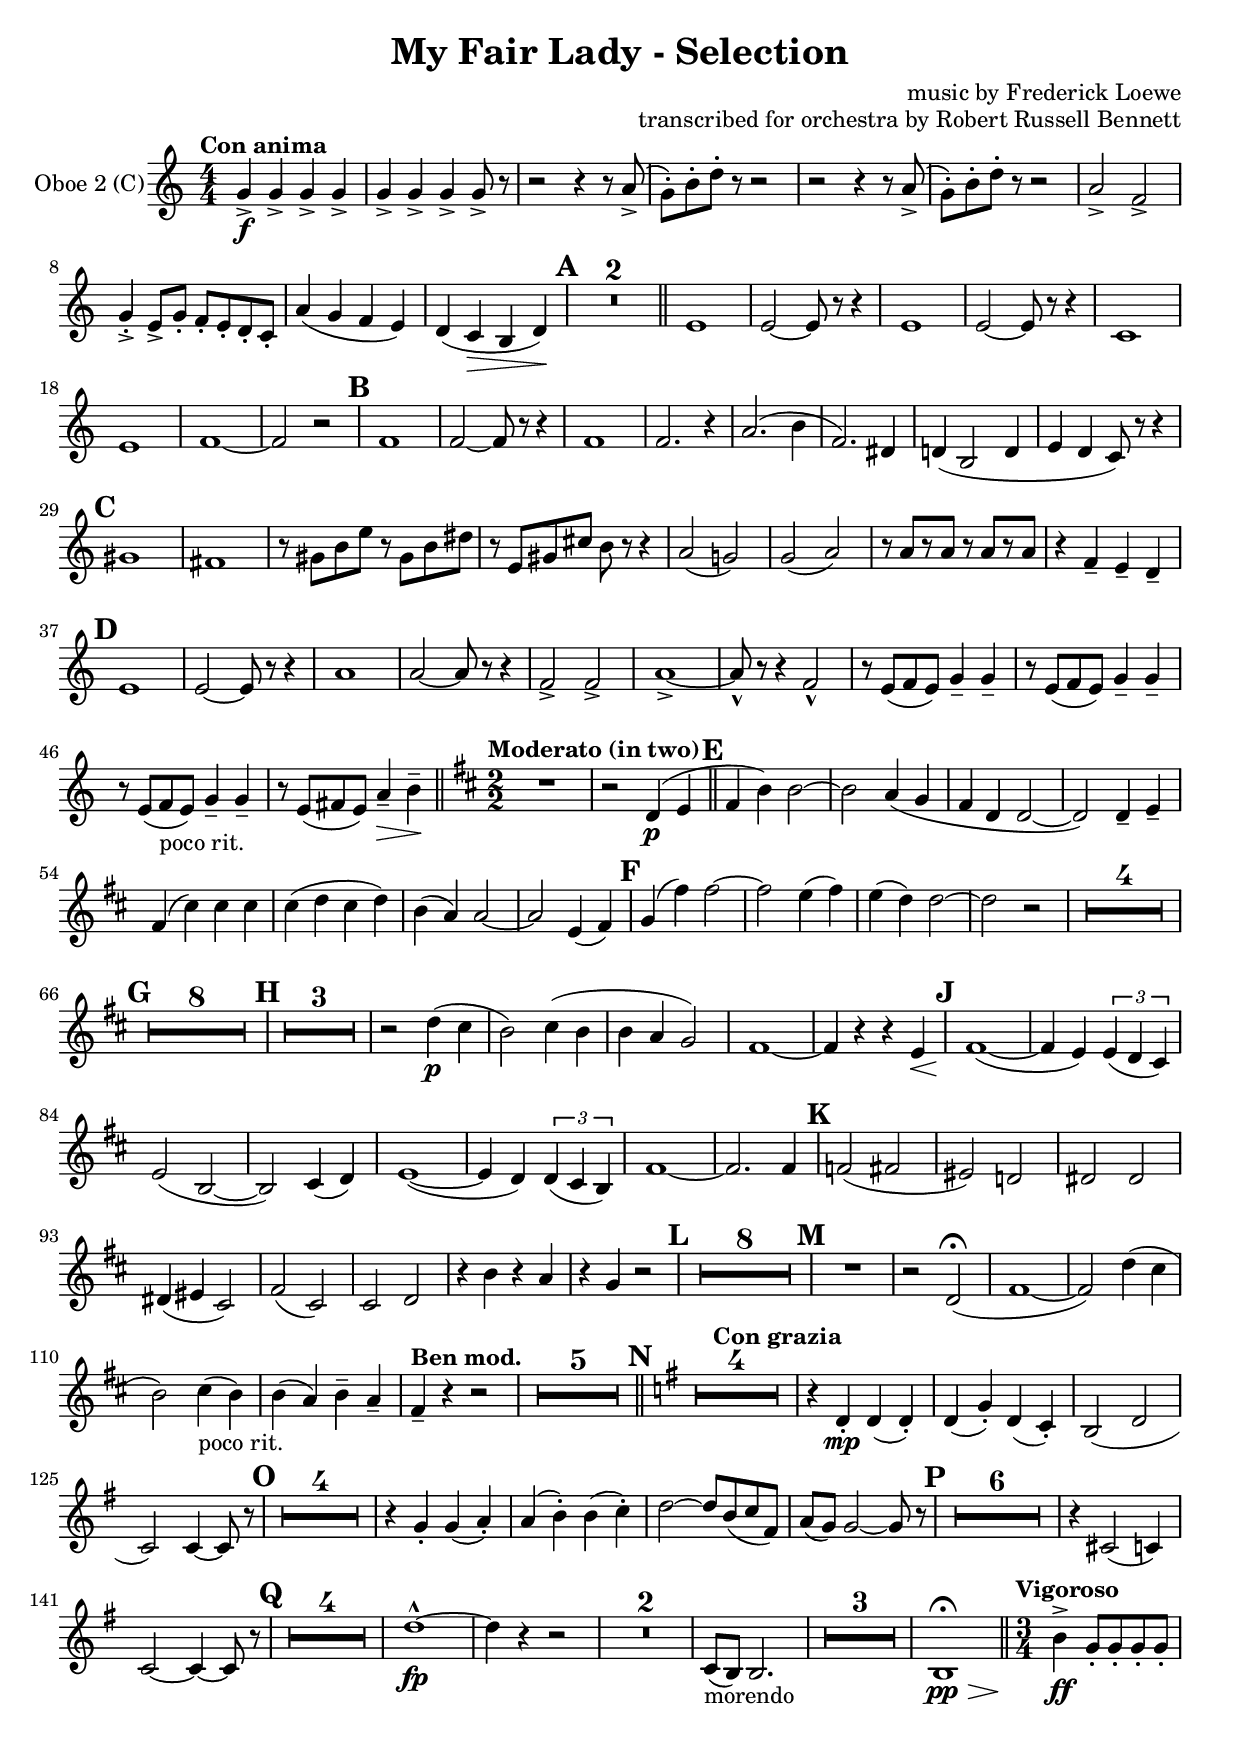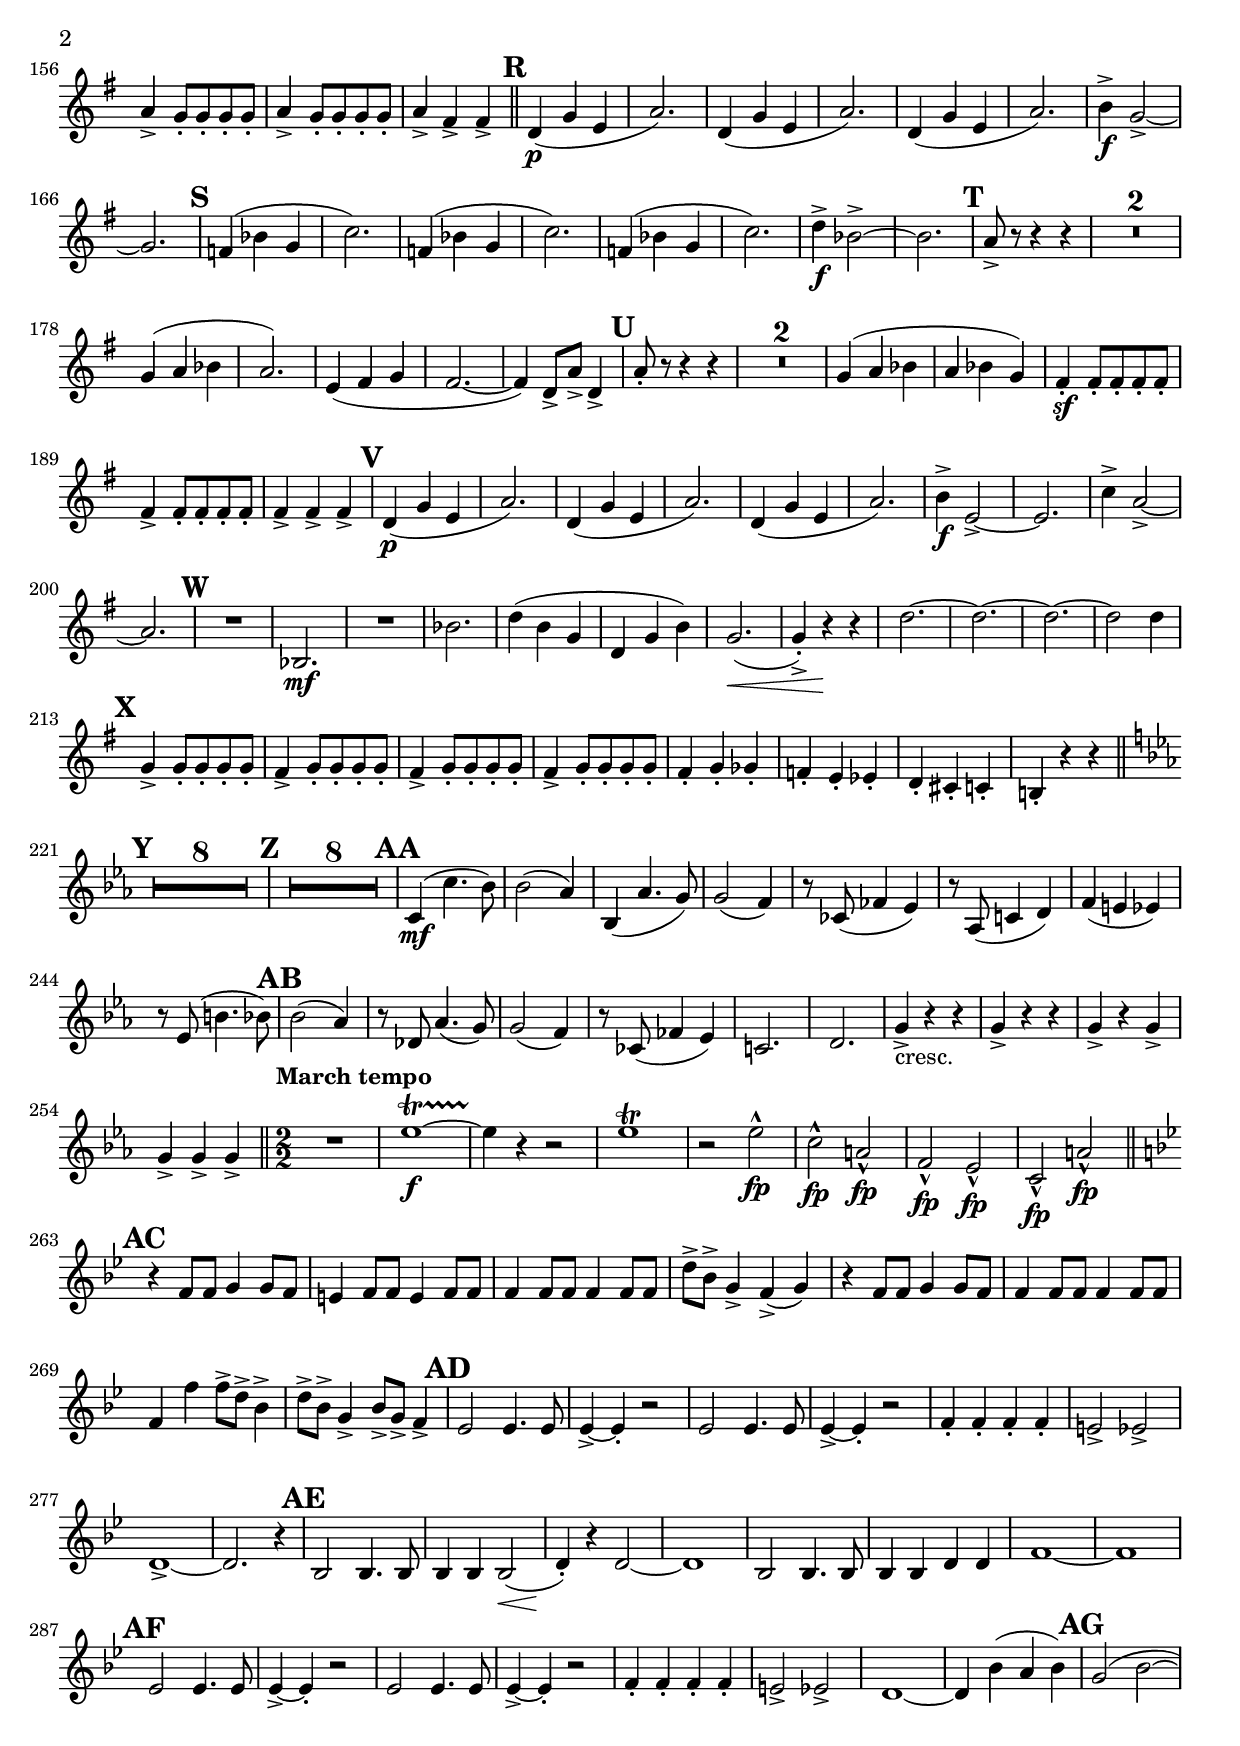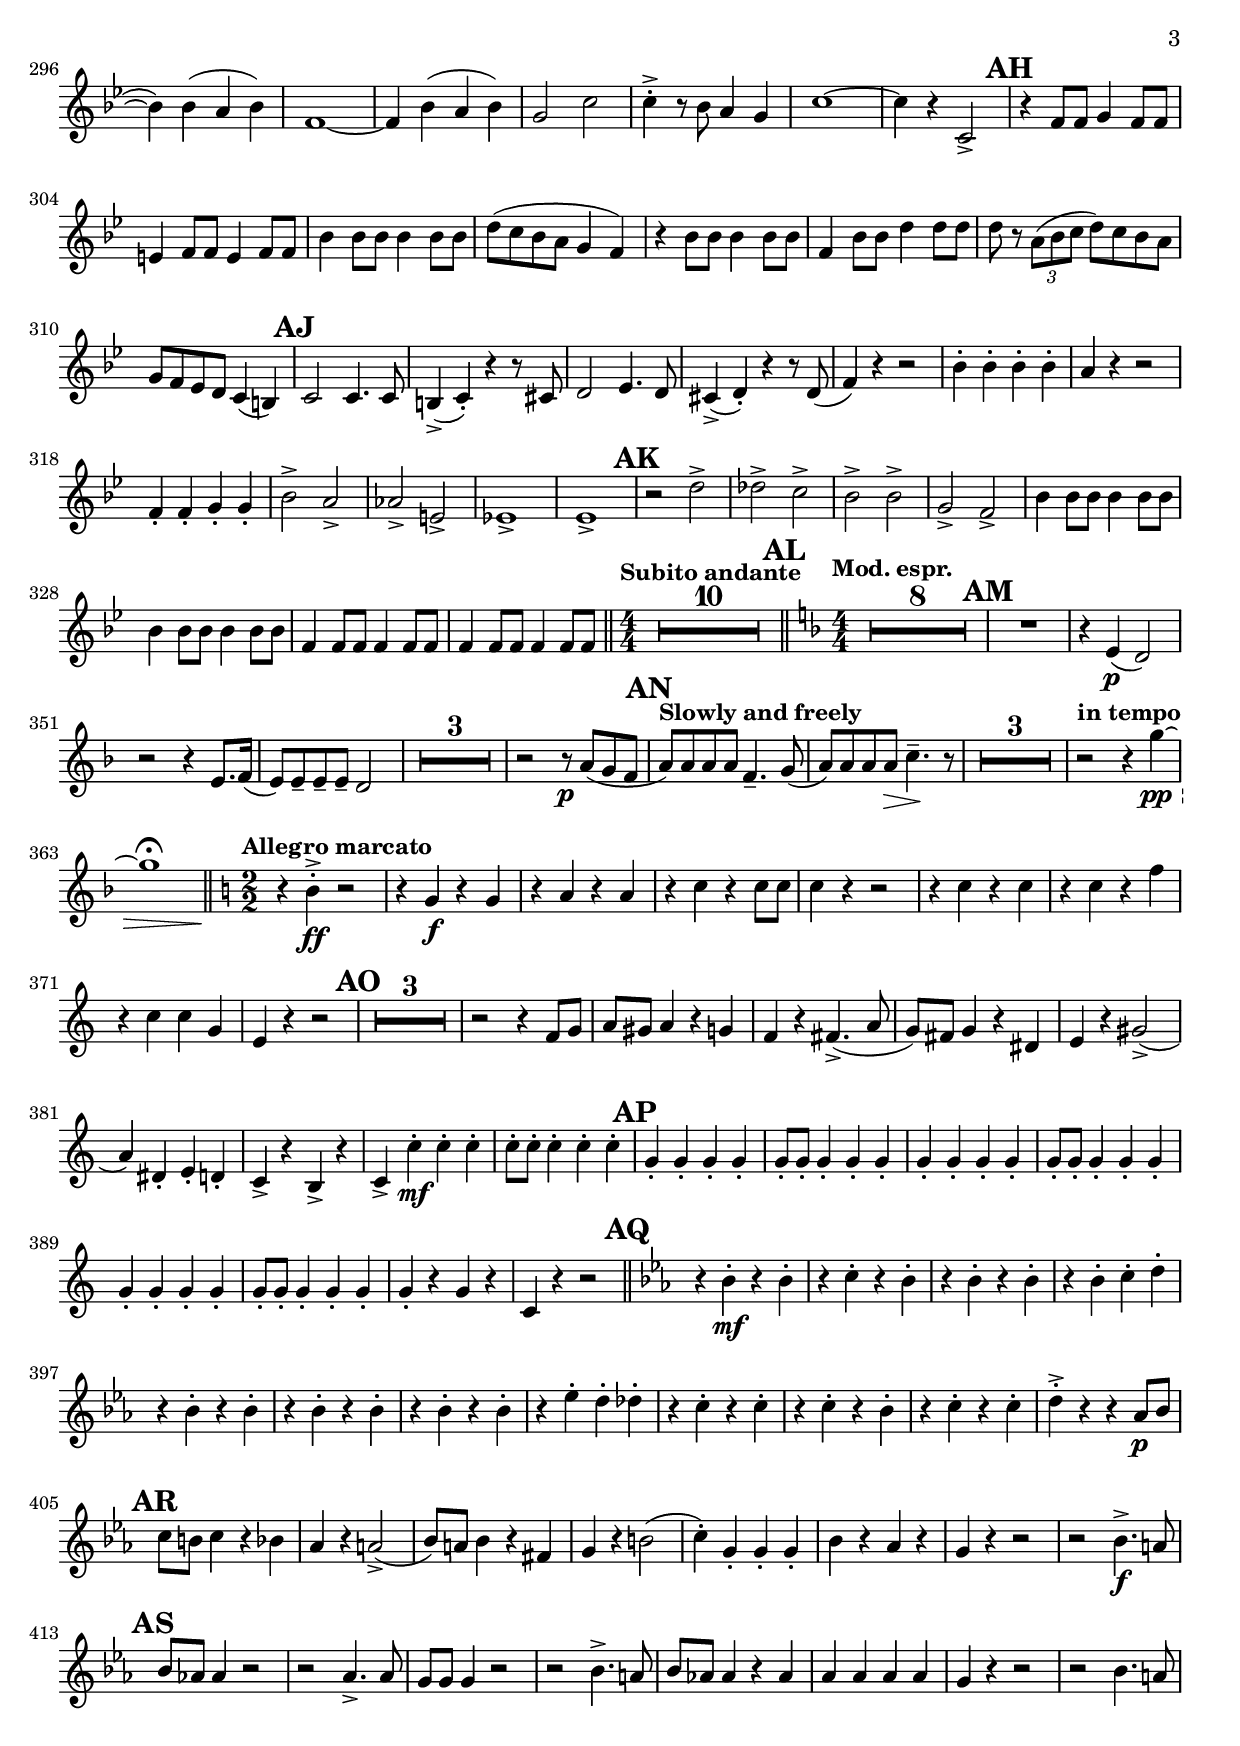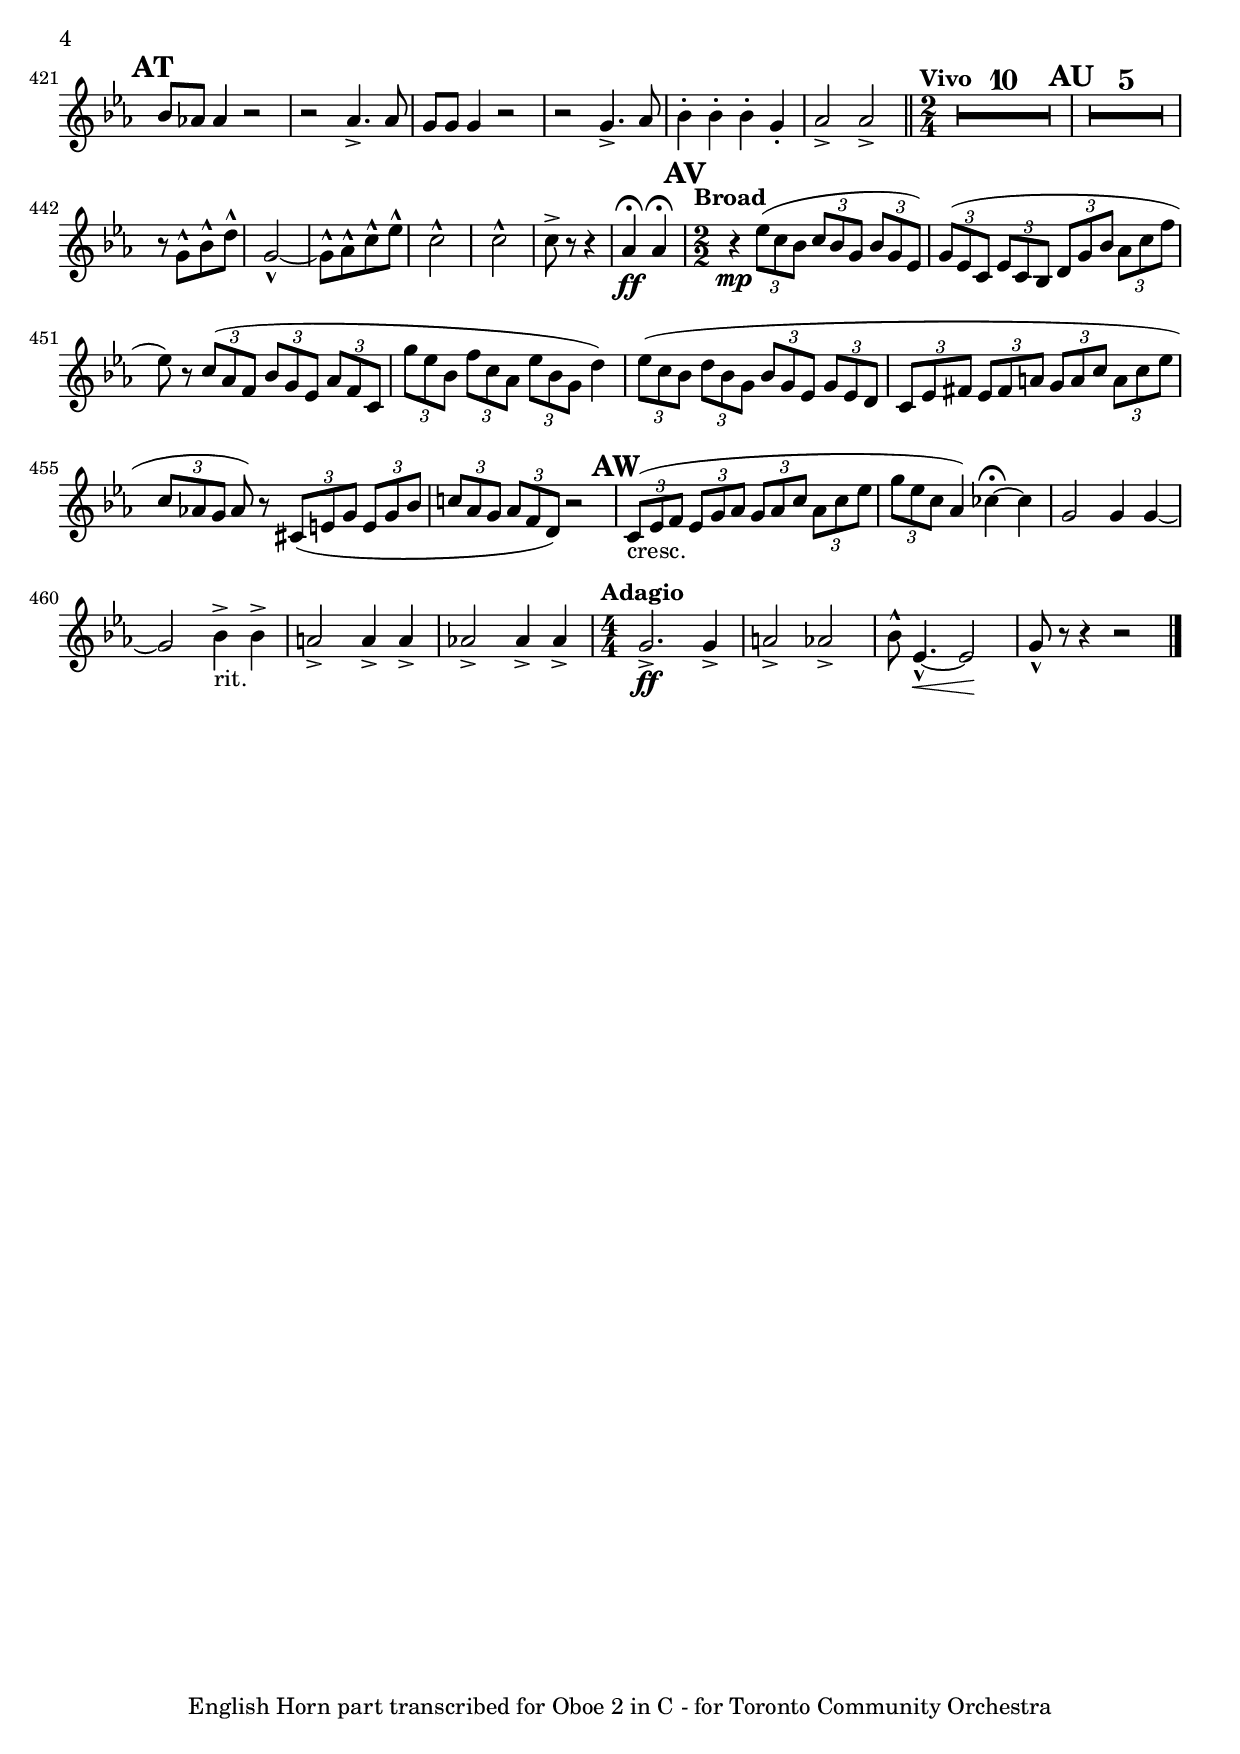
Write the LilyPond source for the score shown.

\version "2.22.0"
% \include "english.ly"

\header {
    title = "My Fair Lady - Selection"
    composer = "music by Frederick Loewe"
    opus = "transcribed for orchestra by Robert Russell Bennett"
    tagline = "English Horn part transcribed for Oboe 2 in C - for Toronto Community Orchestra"
}

\layout {
    \context {
        \Score
        markFormatter = #format-mark-circle-barnumbers
    }
  }

global = {
    \key g \major
    \time 4/4
    \tempo Allegro
    \accidentalStyle default
}

eng_horn_p_one =  \compressMMRests {
    \override MultiMeasureRest.expand-limit = #2
    \time 4/4 \key g \major \tempo "Con anima"
    d4->\f \repeat unfold 6 {d4->} d8-> r  
    \repeat unfold 2{
        r2 r4 r8 e->(d\staccato) [fis\staccato a\staccato] r8 r2 
    } e2-> c-> d4->\staccato b8-> d\staccato c\staccato b\staccato a\staccato g\staccato
    e'4 (d c b) a (g\> fis a\!) \mark \default R1*2 \bar "||"
    \repeat unfold 2 {b1 b2~8 r8 r4} g1 b
    c~2 r2 \mark \default % shifted up the octave for oboe transcription
    c1 c2~8 r8 r4 c1 c2. r4 
    e2. (fis4 c2.) % first two notes shifted up an octave
    ais4 a! (fis2 a4 b a g8) r8 r4 \mark \default
    dis'1 cis r8 dis [fis b] r dis, [fis ais] r b, dis gis fis r r4
    e2 (d!) d (e) r8 e [r e] r e [r e] r4 c\tenuto b\tenuto a\tenuto \mark \default
    b1 b2~8 r r4 e1 e2~8 r r4 c2-> c-> e1->~8\marcato r r4 c2\marcato
    \repeat unfold 2 {r8 b (c b) d4\tenuto d\tenuto} 
    r8 b (c_\markup {poco rit.} b) d4\tenuto d\tenuto r8 b (cis b) e4\>\tenuto fis\!\tenuto
    \bar "||" \defaultTimeSignature \time 2/2 \key a \major \tempo "Moderato (in two)"
    R1*1 r2 a,4\p (b \bar "||" \mark \default
    cis fis) fis2~2 e4 (d cis a a2~2) a4\tenuto b\tenuto 
    cis (gis') gis gis gis (a gis a) fis (e)
    e2~2 b4 (cis) \mark \default
    d (cis') cis2~2 b4 (cis) b4 (a) a2~2 r2 R1*4 \mark \default
    R1*8 \mark \default
    R1*3 r2 a4\p (gis fis2) gis4 (fis fis e d2) cis1~4 r4 r4 b\< \mark \default
    cis1\!(~4 b) \tuplet 3/2 {b (a gis)} b2 (fis~2) gis4 (a) b1(~4 a) \tuplet 3/2 {a (gis fis)}
    cis'1~2. cis4 \mark \default
    c2 (cis bis) a! ais ais ais4 (bis gis2) cis (gis) gis a r4 fis' r e r d r2 \mark \default
    R1*8 \mark \default
    R1 r2 a2\fermata (cis1~2) a'4 (gis fis2) gis4_\markup {poco rit.} (fis) fis (e) fis\tenuto e\tenuto 
    \tempo "Ben mod." cis\tenuto r4 r2 R1*5 \bar "||" \mark \default
    \key d \major \tempo "Con grazia"
    R1*4 r4 a\staccato\mp a (a\staccato) a (d\staccato) a (g\staccato) fis2 (a g) g4~8 r8 \mark \default
    R1*4 r4 d'\staccato d (e\staccato) e (fis\staccato) fis (g\staccato) a2~8 [fis (g cis,)] e [(d)] d2~8 r8 \mark \default
    R1*6 r4 gis,2 (g4) g2~4~8 r \mark \default
    R1*4 a'1\fp-\marcato~4 r r2 R1*2 g,8_\markup {morendo} (fis) fis2. R1*3 fis1\fermata\pp\> \bar "||"
    \time 3/4 \tempo "Vigoroso"
    fis'4->\ff\! \repeat unfold 4 {d8\staccato}
    \repeat unfold 2 {
        e4-> \repeat unfold 4 {d8\staccato}
    } e4-> cis-> cis-> \bar "||" \mark \default
    a4\p (d b e2.) \repeat unfold 2 {a,4 (d b e2.)} fis4\f-> d2->~2. \mark \default
    \repeat unfold 3 {c4 (f d g2.)} a4->\f f2->~2. \mark \default
    e8-> r8 r4 r R1*3/4*2 d4 (e f e2.) b4 (cis d cis2.~4) a8->[ 
        e'-> % shifted up an octave for Oboe
    ] a,4-> \mark \default
    e'8\staccato r r4 r R1*3/4*2 d4 (e f e f d) cis\staccato\sf \repeat unfold 4 {cis8\staccato}
    cis4-> \repeat unfold 4 {cis8\staccato} cis4-> cis-> cis-> \mark \default
    a4\p (d b e2.) \repeat unfold 2 {a,4 (d b e2.)} fis4\f-> b,2->~2. g'4-> e2->~2. \mark \default
    R1*3/4 f,2.\mf R1*3/4 f'2. a4 (fis d a d fis) d2.\< (d4\staccato->) r4\! % formatting choice
    r a'2.~2.~2.~2 a4 \mark \default
    d,4-> \repeat unfold 4 {d8\staccato}
    \repeat unfold 3 {
        cis4-> \repeat unfold 4 {d8\staccato}
    } cis4\staccato d\staccato des\staccato c\staccato b\staccato bes\staccato a\staccato gis\staccato 
    g\staccato fis!\staccato r4 r \bar "||" \mark \default
    \key bes \major 
    \repeat unfold 2 {R1*3/4*8 \mark \default}
    g4\mf (g'4. f8) f2 (ees4) f, (ees'4. d8) d2 (c4) r8 ges (ces4 bes) r8 ees, (g!4 a) c (b bes) r8 bes (fis'4. f8) \mark \default
    f2 (ees4) r8 aes,8 ees'4. (d8) d2 (c4) r8 ges (ces4 bes) g!2. a d4->_\markup {cresc.}
    r r d-> r r d-> r d-> d-> d-> d-> \bar "||"
    \time 2/2 \tempo "March tempo"
    R1 bes'1\f\startTrillSpan~4\stopTrillSpan r4 r2 bes1\trill r2 bes\marcato\fp g\marcato\fp e\marcato\fp c\marcato\fp bes\marcato\fp 
    g\marcato\fp 
    e'\marcato\fp % shifted up the octave for Oboe
    \bar "||"
    \key f \major \mark \default r4 c8 [c] d4 d8 [c] b4 c8 [c] b4 c8 [c] c4 c8 [c] c4 c8 [c] 
    a'8-> f-> d4-> c-> (d) r4 c8 [c] d4 d8 [c] c4 c8 [c] c4 c8 [c] c4 c' c8-> a-> f4-> a8-> f-> d4-> f8-> d-> c4-> \mark \default
    \repeat unfold 2 {bes2 bes4. bes8 bes4->~4\staccato r2} \repeat unfold 4 {c4\staccato} b2-> bes-> a1->~2. r4 \mark  \default
    f2 f4. f8 f4 f f2\< (a4\staccato)\! r4 a2~1 f2 f4. f8 f4 f a a c1~1 \mark \default
    \repeat unfold 2 {bes2 bes4. bes8 bes4->~4\staccato r2} \repeat unfold 4 {c4\staccato} b2-> bes2-> a1~4 
    % shifted up the octave for oboe
        f' (e f) \mark \default d2 (f~4) f (e f) c1~4 f (e f) d2 g g4\staccato-> r8 f e4 d g1~4 r 
    %%%
    g,2-> \mark \default
    r4 c8 [c] d4 c8 [c] b4 c8 [c] b4 c8 [c] f4 f8 [f] f4 f8 [f] a8 ([g f e] d4 c) r4 f8 f f4 f8 f c4 f8 f a4 a8 a
    a r \tuplet 3/2 {e ([f g]} a)g f e d8 c bes a g4 (fis) \mark \default
    g2 g4. g8 fis4-> (g\staccato) r4 r8 gis a2 bes4. a8 gis4-> (a\staccato) r r8 a (c4) r r2 \repeat unfold 4 {f4\staccato}
    e r r2 c4\staccato c\staccato d\staccato d\staccato f2-> e-> ees-> b-> bes!1-> bes-> \mark \default
    r2 a'-> aes-> g-> f-> f-> d-> c-> \repeat unfold 2 {f4 f8 f f4 f8 f} \repeat unfold 2 {c4 c8 c c4 c8 c} \bar "||"
    \numericTimeSignature \time 4/4 \tempo "Subito andante"
    R1*10 \bar "||" \mark \default
    \defaultTimeSignature \time 4/4 \key c \major \tempo "Mod. espr."
    R1*8 \mark \default
    R1 r4 b\p (a2) r2 r4 b8. c16 (b8) b8\tenuto b\tenuto b\tenuto a2 R1*3 r2 r8\p %\caesura here 
    e' (d c \mark \default 
    \tempo "Slowly and freely"
    e) e e e c4.\tenuto d8 (e) e e e\> g4.\!\tenuto r8R1*3 \tempo "in tempo" r2 r4 d'4\pp~\>1\fermata \bar "||"
    \time 2/2 \tempo "Allegro marcato" \key g \major
    r4\! fis,\ff\staccato-> r2 r4 d\f r d r e r e r g r g8 g g4 r r2 r4 g r g r g r c r g g d b r r2 \mark \default
    R1*3 r2 r4 c8 d e dis e4 r d c r cis4.-> (e8 d) cis d4 r ais b r dis2-> (e4) ais,\staccato b\staccato a\staccato 
    g-> r fis-> r g-> g'\mf\staccato g\staccato g\staccato g8\staccato g\staccato g4\staccato g\staccato g\staccato \mark \default
    \repeat unfold 3 {
        d\staccato d\staccato d\staccato d\staccato d8\staccato d\staccato d4\staccato d\staccato d\staccato
    } d4\staccato r d r g, r r2 \bar "||" \mark \default
    \key bes \major
    r4 f'\mf\staccato r f\staccato r g\staccato r f\staccato r f\staccato r f\staccato r f\staccato g\staccato a\staccato
    \repeat unfold 3 {r f\staccato r f\staccato} r bes\staccato a\staccato aes\staccato r g\staccato r g\staccato r g\staccato r f\staccato
    r g\staccato r g\staccato a->\staccato r r ees8\p f \mark \default
    g8 fis g4 r f ees r e2-> (f8) e f4 r cis d r fis2 (g4\staccato) d\staccato d\staccato d\staccato 
    f r ees r d % shifted up the octave for Oboe
    r r2 r f4.->\f e8 \mark \default
    f8 ees! ees4 r2 r ees4.-> ees8 d d d4 r2 r f4.-> e8 f ees! ees4 r ees ees ees ees ees d r r2 r f4. e8 \mark \default
    f8 ees! ees4 r2 r ees4.-> ees8 d d d4 r2 r d4.-> ees8 f4\staccato f\staccato f\staccato d\staccato ees2-> ees-> \bar "||"
    \time 2/4 \tempo "Vivo"
    R1*2/4*10 \mark \default
    R1*2/4*5 r8 
    d\marcato [f\marcato a\marcato] % up the octave for Oboe
    d,2\marcato~8\marcato 
    [ees\marcato g\marcato bes\marcato] % up the octave for Oboe
    g2\marcato g\marcato 
    g8-> r r4 ees4\fermata\ff ees\fermata \mark \default
    \time 2/2 \tempo "Broad"
    r4\mp \tuplet 3/2 {bes'8 ([g f]} \tuplet 3/2 {g [f d]} \tuplet 3/2 {f [d bes]})
    \tuplet 3/2 {d ([bes g]} \tuplet 3/2 {bes [g f]} \tuplet 3/2 {a [d f]} \tuplet 3/2 {ees [g c]}
    bes) r \tuplet 3/2 {g ([ees c]} \tuplet 3/2 {f [d bes]} \tuplet 3/2 {ees [c g]}
    % shifted up an octave for Oboe
        \tuplet 3/2 {d'' [bes f]} \tuplet 3/2 {c' [g ees]} \tuplet 3/2 {bes' [f d]} a'4)
    %%%
    \tuplet 3/2 {bes8 ([g f]} \tuplet 3/2 {a [f d]} \tuplet 3/2 {f [d bes]} \tuplet 3/2 {d [bes a]}
    \tuplet 3/2 {g [bes cis]} \tuplet 3/2 {bes [cis e]} \tuplet 3/2 {d [e g]} \tuplet 3/2 {e [g bes]}
    \tuplet 3/2 {g [ees! d]} ees) r  \tuplet 3/2 {gis, ([b d]} \tuplet 3/2 {b [d f]}
    \tuplet 3/2 {g! [ees d]} \tuplet 3/2 {ees [c a]}) r2 \mark \default
    \tuplet 3/2 {g8_ \markup {cresc.} ([bes c]} \tuplet 3/2 {bes [d ees]} \tuplet 3/2 {d [ees g]} \tuplet 3/2 {ees [g bes]}
    \tuplet 3/2 {d [bes g]} ees4) ges\fermata~4 d2 d4 d~2 f4->_ \markup {rit.} f-> e2-> e4-> e-> ees!2-> ees4-> ees->
    \numericTimeSignature \time 4/4 \tempo "Adagio"
    d2.->\ff d4-> e2-> ees-> f8\marcato bes,4.\marcato\<~2\! d8\marcato r r4 r2 % \fine
    \bar "|."
}    

\score {
    \new Staff \with {
        instrumentName = "Oboe 2 (C)"
        midiInstrument = "oboe"
        \numericTimeSignature
    }
    {
        % \relative c'' {
        %     \eng_horn_p_one
        % }

        % transposed part for Oboe
        \transpose c f {
            \relative c' {
                \eng_horn_p_one
            }
        }
    }

    % \midi{ }
    
}

% to repeat a section instead of typing it over and over
% _n_ is a number
% \repeat unfold _n_ {}

% represent a chord rather than sequential notes
% put them in angle bracket
% < >

% cautionary accidental - put a bang after the note name 
% bes b!

% tuplets - \tuplet __how-many-notes__/__how many beats do they last__